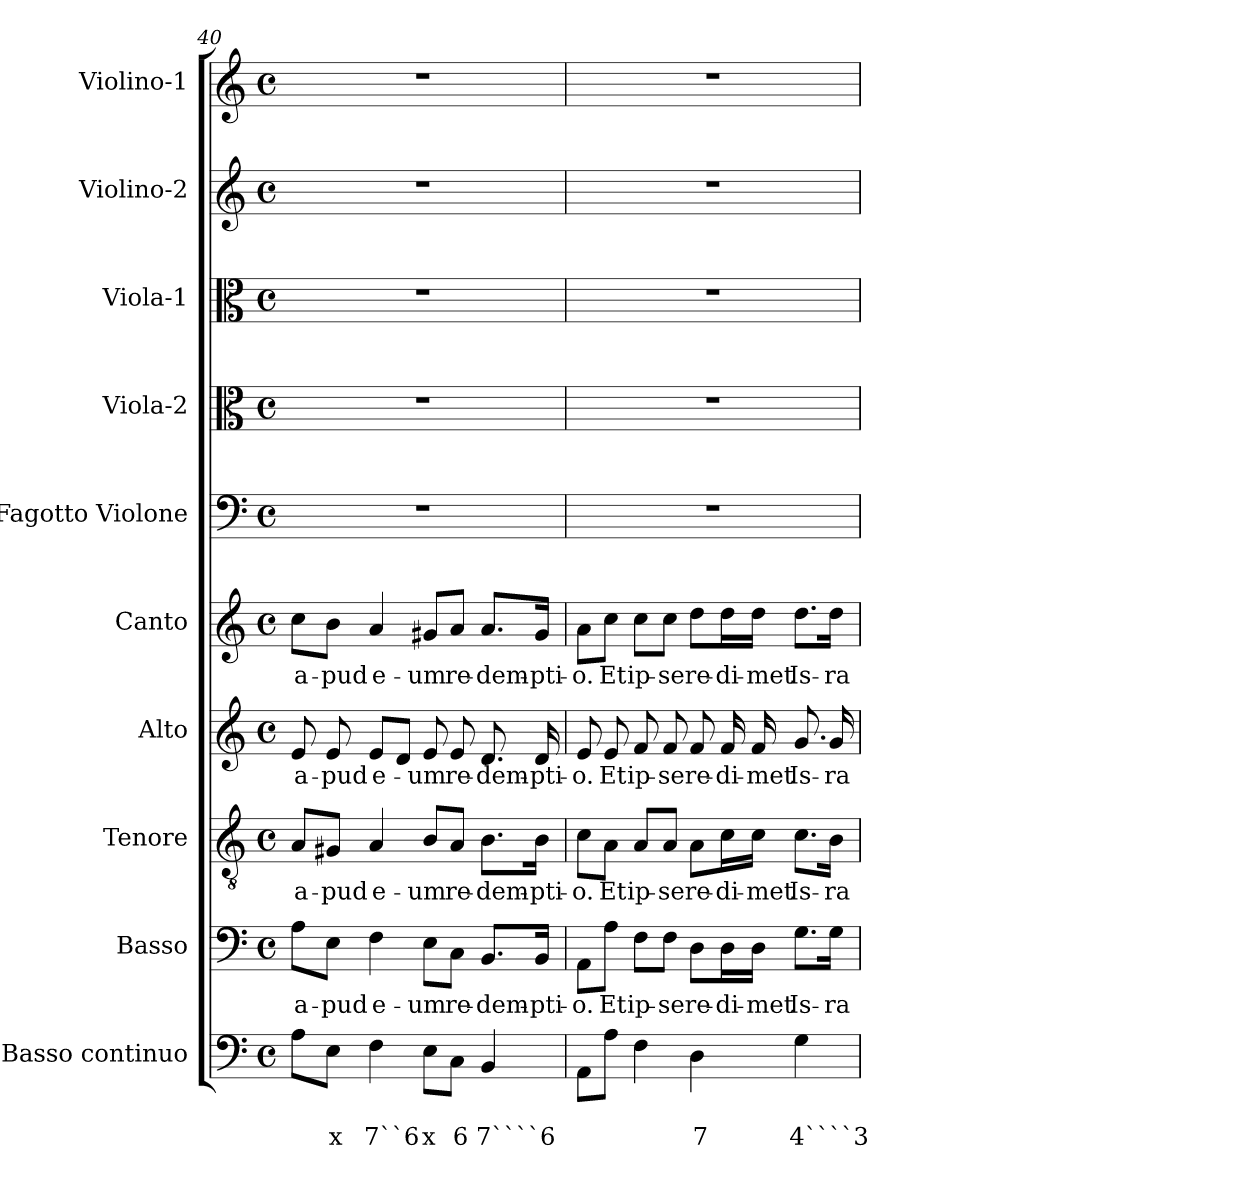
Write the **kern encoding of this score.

**kern	**text	**text	**kern	**text	**kern	**text	**kern	**text	**kern	**text	**kern	**kern	**kern	**kern	**kern
*part10	*part10	*part10	*part9	*part9	*part8	*part8	*part7	*part7	*part6	*part6	*part5	*part4	*part3	*part2	*part1
*staff10	*staff10	*staff10	*staff9	*staff9	*staff8	*staff8	*staff7	*staff7	*staff6	*staff6	*staff5	*staff4	*staff3	*staff2	*staff1
*I"Basso continuo	*	*	*I"Basso	*	*I"Tenore	*	*I"Alto	*	*I"Canto	*	*I"Fagotto Violone	*I"Viola-2	*I"Viola-1	*I"Violino-2	*I"Violino-1
*clefF4	*	*	*clefF4	*	*clefGv2	*	*clefG2	*	*clefG2	*	*clefF4	*clefC3	*clefC3	*clefG2	*clefG2
*k[]	*	*	*k[]	*	*k[]	*	*k[]	*	*k[]	*	*k[]	*k[]	*k[]	*k[]	*k[]
*C:	*	*	*C:	*	*C:	*	*C:	*	*C:	*	*C:	*C:	*C:	*C:	*C:
*M4/4	*	*	*M4/4	*	*M4/4	*	*M4/4	*	*M4/4	*	*M4/4	*M4/4	*M4/4	*M4/4	*M4/4
*met(c)	*	*	*met(c)	*	*met(c)	*	*met(c)	*	*met(c)	*	*met(c)	*met(c)	*met(c)	*met(c)	*met(c)
=40	=40	=40	=40	=40	=40	=40	=40	=40	=40	=40	=40	=40	=40	=40	=40
!	!	!	!	!LO:LY:b	!	!	!	!	!	!	!	!	!	!	!
!	!	!	!	!	!	!LO:LY:b	!	!	!	!	!	!	!	!	!
!	!	!	!	!	!	!	!	!LO:LY:b	!	!	!	!	!	!	!
!	!	!	!	!	!	!	!	!	!	!LO:LY:b	!	!	!	!	!
8A\L	.	.	8A\L	a-	8A/L	a-	8e/	a-	8cc\L	a-	1r	1r	1r	1r	1r
!	!	!LO:LY:b	!	!	!	!	!	!	!	!	!	!	!	!	!
!	!	!	!	!LO:LY:b	!	!	!	!	!	!	!	!	!	!	!
!	!	!	!	!	!	!LO:LY:b	!	!	!	!	!	!	!	!	!
!	!	!	!	!	!	!	!	!LO:LY:b	!	!	!	!	!	!	!
!	!	!	!	!	!	!	!	!	!	!LO:LY:b	!	!	!	!	!
8E\J	.	x	8E\J	-pud	8G#X/J	-pud	8e/	-pud	8b\J	-pud	.	.	.	.	.
!	!	!LO:LY:b	!	!	!	!	!	!	!	!	!	!	!	!	!
!	!	!	!	!LO:LY:b	!	!	!	!	!	!	!	!	!	!	!
!	!	!	!	!	!	!LO:LY:b	!	!	!	!	!	!	!	!	!
!	!	!	!	!	!	!	!	!LO:LY:b	!	!	!	!	!	!	!
!	!	!	!	!	!	!	!	!	!	!LO:LY:b	!	!	!	!	!
4F\	.	7``6	4F\	e-	4A/	e-	8e/L	e-	4a/	e-	.	.	.	.	.
.	.	.	.	.	.	.	8d/J	.	.	.	.	.	.	.	.
!	!	!LO:LY:b	!	!	!	!	!	!	!	!	!	!	!	!	!
!	!	!	!	!LO:LY:b	!	!	!	!	!	!	!	!	!	!	!
!	!	!	!	!	!	!LO:LY:b	!	!	!	!	!	!	!	!	!
!	!	!	!	!	!	!	!	!LO:LY:b	!	!	!	!	!	!	!
!	!	!	!	!	!	!	!	!	!	!LO:LY:b	!	!	!	!	!
8E\L	.	x	8E\L	-um	8B/L	-um	8e/	-um	8g#X/L	-um	.	.	.	.	.
!	!	!LO:LY:b	!	!	!	!	!	!	!	!	!	!	!	!	!
!	!	!	!	!LO:LY:b	!	!	!	!	!	!	!	!	!	!	!
!	!	!	!	!	!	!LO:LY:b	!	!	!	!	!	!	!	!	!
!	!	!	!	!	!	!	!	!LO:LY:b	!	!	!	!	!	!	!
!	!	!	!	!	!	!	!	!	!	!LO:LY:b	!	!	!	!	!
8C\J	.	6	8C\J	re-	8A/J	re-	8e/	re-	8a/J	re-	.	.	.	.	.
!	!	!LO:LY:b	!	!	!	!	!	!	!	!	!	!	!	!	!
!	!	!	!	!LO:LY:b	!	!	!	!	!	!	!	!	!	!	!
!	!	!	!	!	!	!LO:LY:b	!	!	!	!	!	!	!	!	!
!	!	!	!	!	!	!	!	!LO:LY:b	!	!	!	!	!	!	!
!	!	!	!	!	!	!	!	!	!	!LO:LY:b	!	!	!	!	!
4BB/	.	7````6	8.BB/L	-dem-	8.B\L	-dem-	8.d/	-dem-	8.a/L	-dem-	.	.	.	.	.
!	!	!	!	!LO:LY:b	!	!	!	!	!	!	!	!	!	!	!
!	!	!	!	!	!	!LO:LY:b	!	!	!	!	!	!	!	!	!
!	!	!	!	!	!	!	!	!LO:LY:b	!	!	!	!	!	!	!
!	!	!	!	!	!	!	!	!	!	!LO:LY:b	!	!	!	!	!
.	.	.	16BB/Jk	-pti-	16B\Jk	-pti-	16d/	-pti-	16g#/Jk	-pti-	.	.	.	.	.
=41	=41	=41	=41	=41	=41	=41	=41	=41	=41	=41	=41	=41	=41	=41	=41
!	!	!	!	!LO:LY:b	!	!	!	!	!	!	!	!	!	!	!
!	!	!	!	!	!	!LO:LY:b	!	!	!	!	!	!	!	!	!
!	!	!	!	!	!	!	!	!LO:LY:b	!	!	!	!	!	!	!
!	!	!	!	!	!	!	!	!	!	!LO:LY:b	!	!	!	!	!
8AA\L	.	.	8AA\L	-o.	8c\L	-o.	8e/	-o.	8a\L	-o.	1r	1r	1r	1r	1r
!	!	!	!	!LO:LY:b	!	!	!	!	!	!	!	!	!	!	!
!	!	!	!	!	!	!LO:LY:b	!	!	!	!	!	!	!	!	!
!	!	!	!	!	!	!	!	!LO:LY:b	!	!	!	!	!	!	!
!	!	!	!	!	!	!	!	!	!	!LO:LY:b	!	!	!	!	!
8A\J	.	.	8A\J	Et	8A\J	Et	8e/	Et	8cc\J	Et	.	.	.	.	.
!	!	!	!	!LO:LY:b	!	!	!	!	!	!	!	!	!	!	!
!	!	!	!	!	!	!LO:LY:b	!	!	!	!	!	!	!	!	!
!	!	!	!	!	!	!	!	!LO:LY:b	!	!	!	!	!	!	!
!	!	!	!	!	!	!	!	!	!	!LO:LY:b	!	!	!	!	!
4F\	.	.	8F\L	ip-	8A/L	ip-	8f/	ip-	8cc\L	ip-	.	.	.	.	.
!	!	!	!	!LO:LY:b	!	!	!	!	!	!	!	!	!	!	!
!	!	!	!	!	!	!LO:LY:b	!	!	!	!	!	!	!	!	!
!	!	!	!	!	!	!	!	!LO:LY:b	!	!	!	!	!	!	!
!	!	!	!	!	!	!	!	!	!	!LO:LY:b	!	!	!	!	!
.	.	.	8F\J	-se	8A/J	-se	8f/	-se	8cc\J	-se	.	.	.	.	.
!	!	!LO:LY:b	!	!	!	!	!	!	!	!	!	!	!	!	!
!	!	!	!	!LO:LY:b	!	!	!	!	!	!	!	!	!	!	!
!	!	!	!	!	!	!LO:LY:b	!	!	!	!	!	!	!	!	!
!	!	!	!	!	!	!	!	!LO:LY:b	!	!	!	!	!	!	!
!	!	!	!	!	!	!	!	!	!	!LO:LY:b	!	!	!	!	!
4D\	.	7	8D\L	re-	8A\L	re-	8f/	re-	8dd\L	re-	.	.	.	.	.
!	!	!	!	!LO:LY:b	!	!	!	!	!	!	!	!	!	!	!
!	!	!	!	!	!	!LO:LY:b	!	!	!	!	!	!	!	!	!
!	!	!	!	!	!	!	!	!LO:LY:b	!	!	!	!	!	!	!
!	!	!	!	!	!	!	!	!	!	!LO:LY:b	!	!	!	!	!
.	.	.	16D\L	-di-	16c\L	-di-	16f/	-di-	16dd\L	-di-	.	.	.	.	.
!	!	!	!	!LO:LY:b	!	!	!	!	!	!	!	!	!	!	!
!	!	!	!	!	!	!LO:LY:b	!	!	!	!	!	!	!	!	!
!	!	!	!	!	!	!	!	!LO:LY:b	!	!	!	!	!	!	!
!	!	!	!	!	!	!	!	!	!	!LO:LY:b	!	!	!	!	!
.	.	.	16D\JJ	-met	16c\JJ	-met	16f/	-met	16dd\JJ	-met	.	.	.	.	.
!	!	!LO:LY:b	!	!	!	!	!	!	!	!	!	!	!	!	!
!	!	!	!	!LO:LY:b	!	!	!	!	!	!	!	!	!	!	!
!	!	!	!	!	!	!LO:LY:b	!	!	!	!	!	!	!	!	!
!	!	!	!	!	!	!	!	!LO:LY:b	!	!	!	!	!	!	!
!	!	!	!	!	!	!	!	!	!	!LO:LY:b	!	!	!	!	!
4G\	.	4````3	8.G\L	Is-	8.c\L	Is-	8.g/	Is-	8.dd\L	Is-	.	.	.	.	.
!	!	!	!	!LO:LY:b	!	!	!	!	!	!	!	!	!	!	!
!	!	!	!	!	!	!LO:LY:b	!	!	!	!	!	!	!	!	!
!	!	!	!	!	!	!	!	!LO:LY:b	!	!	!	!	!	!	!
!	!	!	!	!	!	!	!	!	!	!LO:LY:b	!	!	!	!	!
.	.	.	16G\Jk	-ra-	16B\Jk	-ra-	16g/	-ra-	16dd\Jk	-ra-	.	.	.	.	.
=	=	=	=	=	=	=	=	=	=	=	=	=	=	=	=
*-	*-	*-	*-	*-	*-	*-	*-	*-	*-	*-	*-	*-	*-	*-	*-
